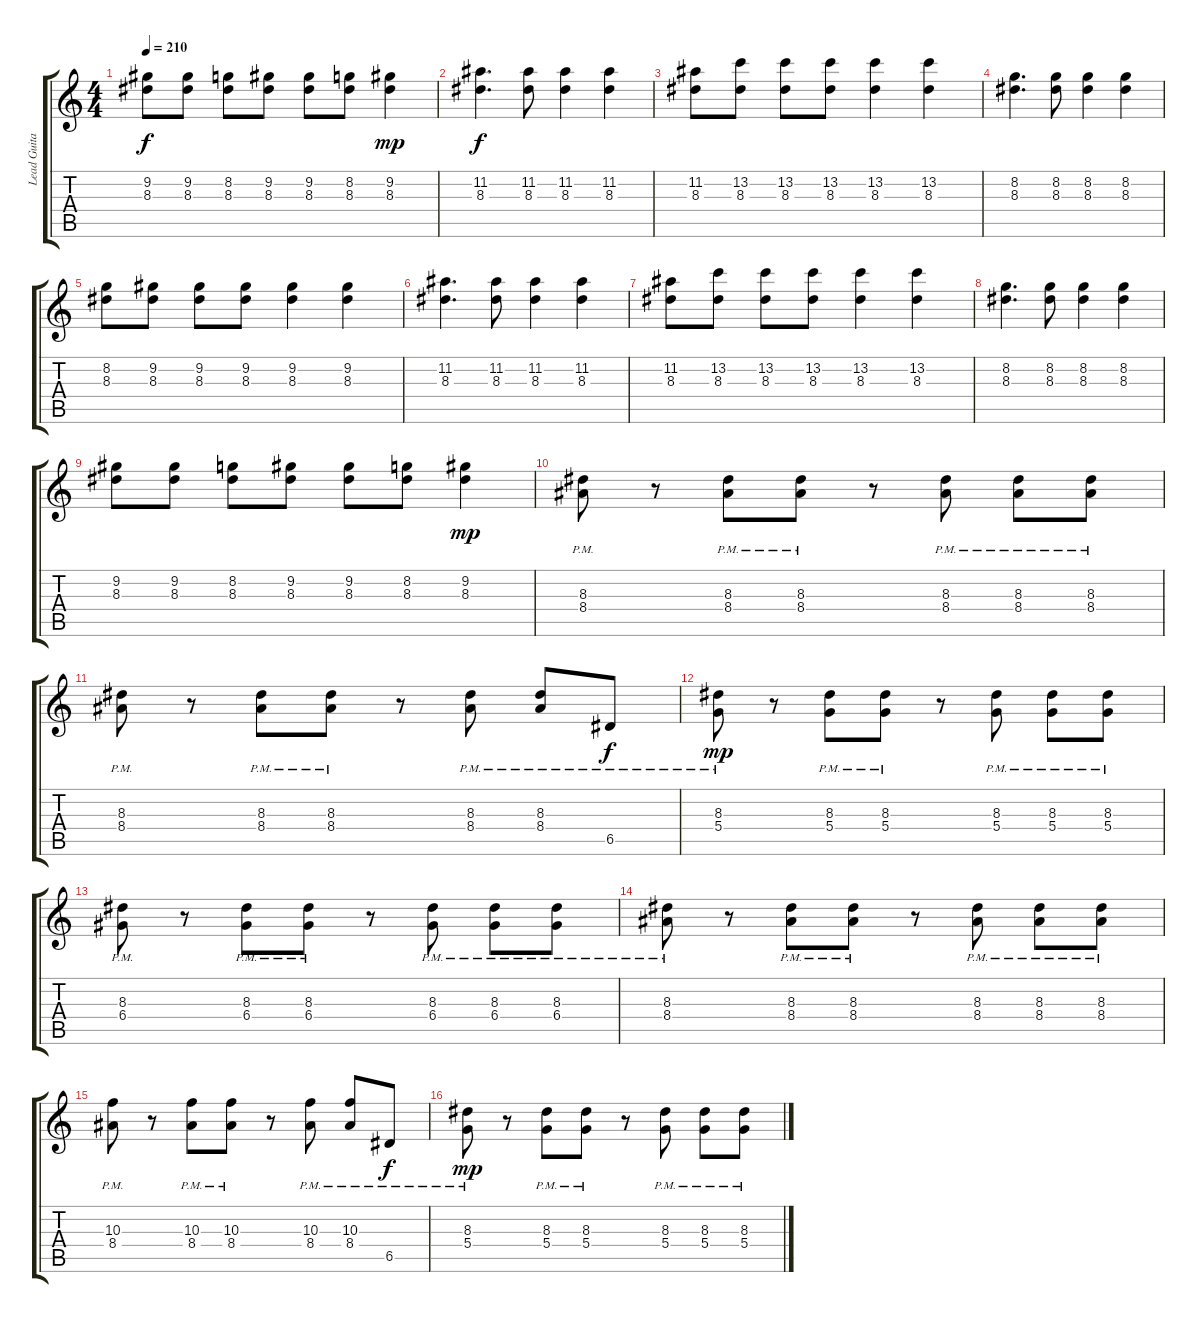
\track ("Lead Guitar  " "Lead Guita") {instrument overdrivenguitar}
\staff {score tabs}
\tuning (E4 B3 G3 D3 A2 E2) {hide}
\ts (4 4)
\tempo 210
\clef g2
\ks c
(9.2 8.3).8{dy f} (9.2 8.3).8 (8.2 8.3).8 (9.2 8.3).8 (9.2 8.3).8 (8.2 8.3).8 (9.2 8.3).4{dy mp} |
(11.2 8.3).4{d dy f} (11.2 8.3).8 (11.2 8.3).4 (11.2 8.3).4 |
(11.2 8.3).8 (13.2 8.3).8 (13.2 8.3).8 (13.2 8.3).8 (13.2 8.3).4 (13.2 8.3).4 |
(8.2 8.3).4{d} (8.2 8.3).8 (8.2 8.3).4 (8.2 8.3).4 |
(8.2 8.3).8 (9.2 8.3).8 (9.2 8.3).8 (9.2 8.3).8 (9.2 8.3).4 (9.2 8.3).4 |
(11.2 8.3).4{d} (11.2 8.3).8 (11.2 8.3).4 (11.2 8.3).4 |
(11.2 8.3).8 (13.2 8.3).8 (13.2 8.3).8 (13.2 8.3).8 (13.2 8.3).4 (13.2 8.3).4 |
(8.2 8.3).4{d} (8.2 8.3).8 (8.2 8.3).4 (8.2 8.3).4 |
(9.2 8.3).8 (9.2 8.3).8 (8.2 8.3).8 (9.2 8.3).8 (9.2 8.3).8 (8.2 8.3).8 (9.2 8.3).4{dy mp} |
(8.3{pm} 8.4{pm}).8 r.8 (8.3{pm} 8.4{pm}).8 (8.3{pm} 8.4{pm}).8 r.8 (8.3{pm} 8.4{pm}).8 (8.3{pm} 8.4{pm}).8 (8.3{pm} 8.4{pm}).8 |
(8.3{pm} 8.4{pm}).8 r.8 (8.3{pm} 8.4{pm}).8 (8.3{pm} 8.4{pm}).8 r.8 (8.3{pm} 8.4{pm}).8 (8.3{pm} 8.4{pm}).8 6.5{pm}.8{dy f} |
(8.3{pm} 5.4{pm}).8{dy mp} r.8 (8.3{pm} 5.4{pm}).8 (8.3{pm} 5.4{pm}).8 r.8 (8.3{pm} 5.4{pm}).8 (8.3{pm} 5.4{pm}).8 (8.3{pm} 5.4{pm}).8 |
(8.3{pm} 6.4{pm}).8 r.8 (8.3{pm} 6.4{pm}).8 (8.3{pm} 6.4{pm}).8 r.8 (8.3{pm} 6.4{pm}).8 (8.3{pm} 6.4{pm}).8 (8.3{pm} 6.4{pm}).8 |
(8.3{pm} 8.4{pm}).8 r.8 (8.3{pm} 8.4{pm}).8 (8.3{pm} 8.4{pm}).8 r.8 (8.3{pm} 8.4{pm}).8 (8.3{pm} 8.4{pm}).8 (8.3{pm} 8.4{pm}).8 |
(10.3{pm} 8.4{pm}).8 r.8 (10.3{pm} 8.4{pm}).8 (10.3{pm} 8.4{pm}).8 r.8 (10.3{pm} 8.4{pm}).8 (10.3{pm} 8.4{pm}).8 6.5{pm}.8{dy f} |
(8.3{pm} 5.4{pm}).8{dy mp} r.8 (8.3{pm} 5.4{pm}).8 (8.3{pm} 5.4{pm}).8 r.8 (8.3{pm} 5.4{pm}).8 (8.3{pm} 5.4{pm}).8 (8.3{pm} 5.4{pm}).8
